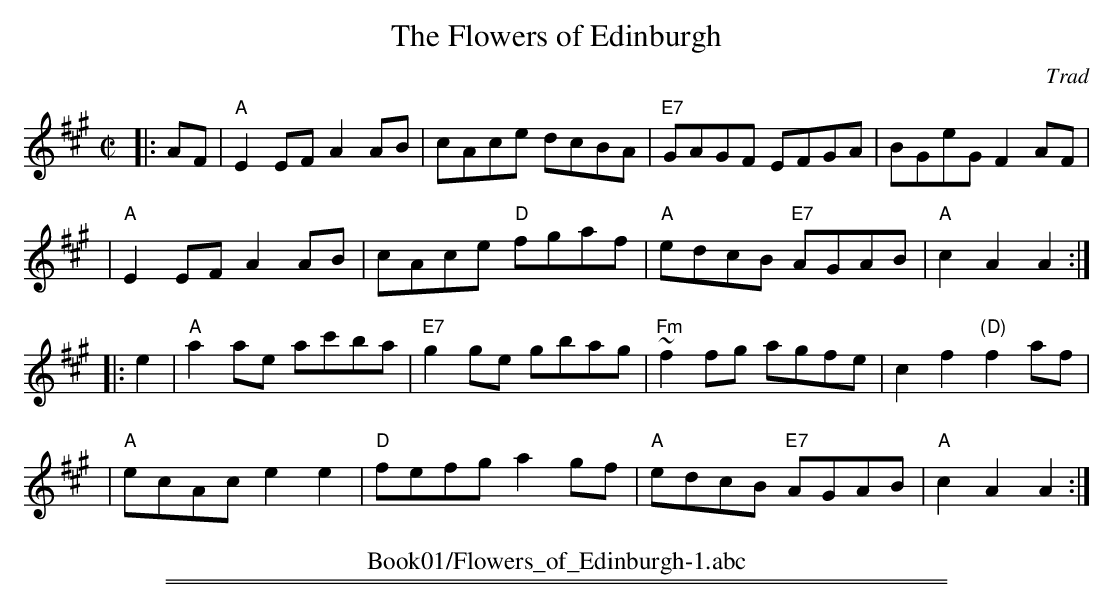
X:1
T: The Flowers of Edinburgh
O: Trad
M: C|
L: 1/8
K: A
|: AF \
| "A"E2EF A2AB | cAce dcBA | "E7"GAGF EFGA | BGeG F2AF |
| "A"E2EF A2AB | cAce "D"fgaf | "A"edcB "E7"AGAB | "A"c2A2 A2 :|
|: e2 \
| "A"a2ae ac'ba | "E7"g2ge gbag | "Fm"~f2fg agfe | c2f2 "(D)"f2af |
| "A"ecAc e2e2 | "D"fefg a2gf | "A"edcB "E7"AGAB | "A"c2A2 A2 :|
